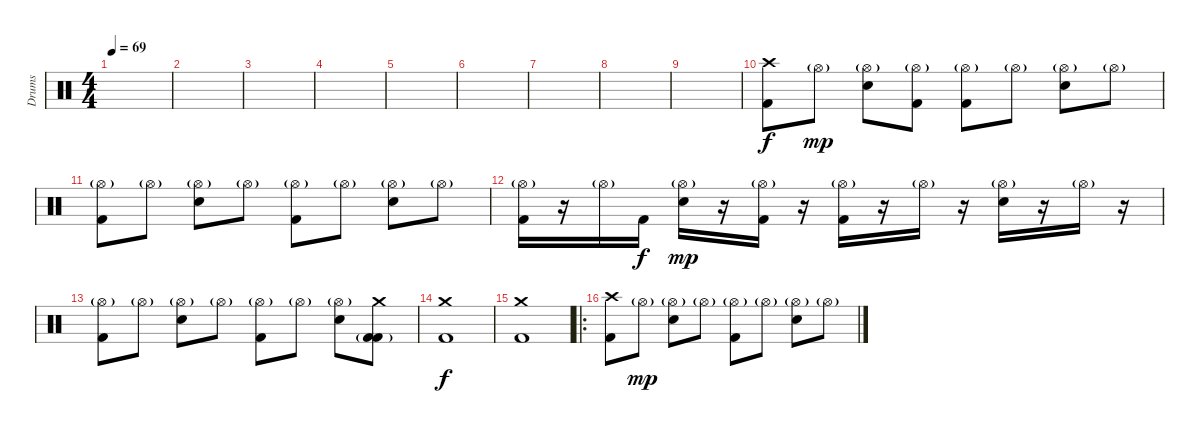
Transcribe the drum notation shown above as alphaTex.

\track ("Drums" "Drums") {instrument percussion}
\staff {score}
\articulation defaults
\ts (4 4)
\tempo 69
\clef neutral
\ks c
|
|
|
|
|
|
|
|
|
("Crash high (hit)" "Kick (hit) 2").8 "Hi-Hat (open)"{g}.8{dy mp} ("Hi-Hat (open)"{g} "Electric Snare (hit)").8 ("Hi-Hat (open)"{g} "Kick (hit) 2").8 ("Hi-Hat (open)"{g} "Kick (hit) 2").8 "Hi-Hat (open)"{g}.8 ("Hi-Hat (open)"{g} "Electric Snare (hit)").8 "Hi-Hat (open)"{g}.8 |
("Hi-Hat (open)"{g} "Kick (hit) 2").8 "Hi-Hat (open)"{g}.8 ("Hi-Hat (open)"{g} "Electric Snare (hit)").8 "Hi-Hat (open)"{g}.8 ("Hi-Hat (open)"{g} "Kick (hit) 2").8 "Hi-Hat (open)"{g}.8 ("Hi-Hat (open)"{g} "Electric Snare (hit)").8 "Hi-Hat (open)"{g}.8 |
("Hi-Hat (open)"{g} "Kick (hit) 2").16 r.16 "Hi-Hat (open)"{g}.16 "Kick (hit) 2".16{dy f} ("Hi-Hat (open)"{g} "Electric Snare (hit)").16{dy mp} r.16 ("Hi-Hat (open)"{g} "Kick (hit) 2").16 r.16 ("Hi-Hat (open)"{g} "Kick (hit) 2").16 r.16 "Hi-Hat (open)"{g}.16 r.16 ("Hi-Hat (open)"{g} "Electric Snare (hit)").16 r.16 "Hi-Hat (open)"{g}.16 r.16 |
("Hi-Hat (open)"{g} "Kick (hit) 2").8 "Hi-Hat (open)"{g}.8 ("Hi-Hat (open)"{g} "Electric Snare (hit)").8 "Hi-Hat (open)"{g}.8 ("Hi-Hat (open)"{g} "Kick (hit) 2").8 "Hi-Hat (open)"{g}.8 ("Hi-Hat (open)"{g} "Electric Snare (hit)").8 ("Kick (hit) 2"{g} "Kick (hit) 2" "Crash medium (hit)").8 |
("Kick (hit) 2" "Crash medium (hit)").1{dy f} |
("Kick (hit) 2" "Crash medium (hit)").1 |
\ro
("Crash high (hit)" "Kick (hit) 2").8 "Hi-Hat (open)"{g}.8{dy mp} ("Hi-Hat (open)"{g} "Electric Snare (hit)").8 "Hi-Hat (open)"{g}.8 ("Hi-Hat (open)"{g} "Kick (hit) 2").8 "Hi-Hat (open)"{g}.8 ("Hi-Hat (open)"{g} "Electric Snare (hit)").8 "Hi-Hat (open)"{g}.8
